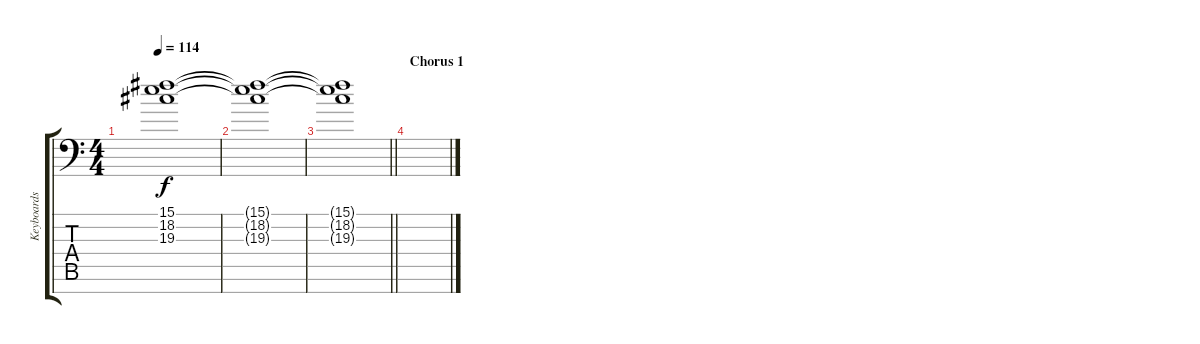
\track ("Keyboards" "Keyboards") {instrument pad2warm}
\staff {score tabs}
\tuning (Eb4 Bb3 Gb3 Db3 Ab2 Eb2 Bb1) {hide}
\ts (4 4)
\tempo 114
\clef f4
\ks c
(15.1{t} 18.2{t} 19.3{t}).1{dy f} |
(15.1{t} 18.2{t} 19.3{t}).1 |
\barLineRight lightlight
(15.1{t} 18.2{t} 19.3{t}).1 |
\section ("" "Chorus 1")
